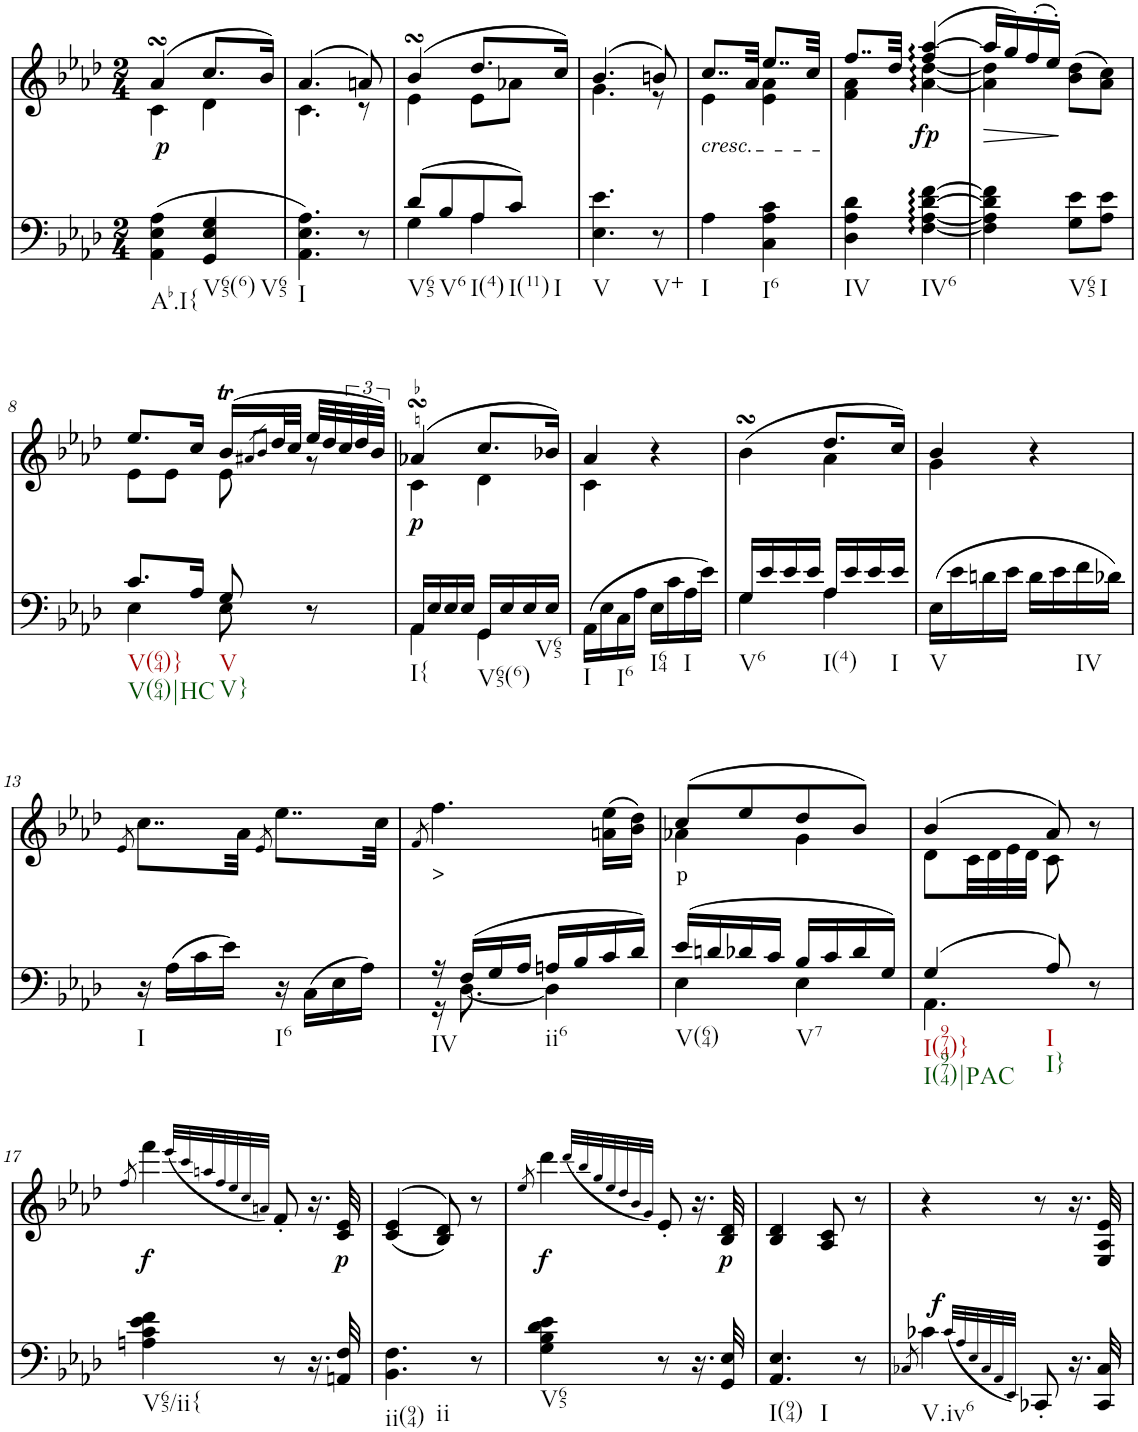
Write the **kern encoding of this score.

**kern	**dynam	**kern	**text	**dynam
*part2	*part2	*part1	*part1	*part1
*staff2	*staff2	*staff1	*staff1	*staff1
*I"Piano	*	*I"Piano	*	*
*I'Pno	*	*I'Pno	*	*
*clefF4	*	*clefG2	*	*
*k[b-e-a-d-]	*	*k[b-e-a-d-]	*	*
*A-:	*	*A-:	*	*
*M2/4	*	*M2/4	*	*
=1	=1	=1	=1	=1
*	*	*^	*	*
!LO:TX:b:t=Ab.I{	!	!	!	!	!
!	!	!	!	!	!LO:DY:b
(4AA-\ 4E-\ 4A-\	.	(4a-sSSs/	4c\	.	p
!LO:TX:b:t=V65(6)	!	!	!	!	!
!LO:TX:b:t=V65	!	!	!	!	!
4GG/ 4E-/ 4G/	.	8.cc/L	4d-\	.	.
.	.	16b-/Jk)	.	.	.
=2	=2	=2	=2	=2	=2
!LO:TX:b:t=I	!	!	!	!	!
4.AA-\ 4.E-\ 4.A-\)	.	(4.a-/	4.c\	.	.
8r	.	8an/)	8r	.	.
=3	=3	=3	=3	=3	=3
*^	*	*	*	*	*
!LO:TX:b:t=V65	!	!	!	!	!	!
(8d-/L	4G\	.	(4b-sSSS/	4e-\	.	.
!LO:TX:b:t=V6	!	!	!	!	!	!
8B-/	.	.	.	.	.	.
!LO:TX:b:t=I(4)	!	!	!	!	!	!
8A-/	4A-\	.	8.dd-/L	8e-\L	.	.
!LO:TX:b:t=I(11)	!	!	!	!	!	!
!LO:TX:b:t=I	!	!	!	!	!	!
8c/J)	.	.	.	8a-X\J	.	.
.	.	.	16cc/Jk)	.	.	.
*v	*v	*	*	*	*	*
=4	=4	=4	=4	=4	=4
!LO:TX:b:t=V	!	!	!	!	!
4.E-\ 4.e-\	.	(4.b-/	4.g\	.	.
!LO:TX:b:t=V+	!	!	!	!	!
8r	.	8bn/)	8r	.	.
=5	=5	=5	=5	=5	=5
!	!	!LO:TX:b:i:t=cresc.	!	!	!
!LO:TX:b:t=I	!	!	!	!	!
4A-\	.	8..cc/L	4e-\	.	.
.	.	32a-/Jkk	.	.	.
!LO:TX:b:t=I6	!	!	!	!	!
4C\ 4A-\ 4c\	.	8..ee-/L	4e-\ 4a-\	.	.
.	.	32cc/Jkk	.	.	.
=6	=6	=6	=6	=6	=6
!LO:TX:b:t=IV	!	!	!	!	!
4D-\ 4A-\ 4d-\	.	8..ff/L	4f\ 4a-\	.	.
.	.	32dd-/Jkk	.	.	.
!LO:TX:b:t=IV6	!	!	!	!	!
!	!	!	!	!	!LO:DY:b
[4F\ [4A-\ [4d-\ [4f\	.	(4ff/ [4aa-/	[4a-\: [4dd-\:	.	fp
=7	=7	=7	=7	=7	=7
!	!	!	!	!	!LO:HP:b
4F\] 4A-\] 4d-\] 4f\]	.	16aa-/LL]	4a-\] 4dd-\]	.	>
.	.	16gg/)	.	.	.
.	.	(16ff'/	.	.	.
.	.	16ee-'/JJ)	.	.	.
!LO:TX:b:t=V65	!	!	!	!	!
8G\ 8e-\L	.	(8b-\ 8dd-\L	4ryy	.	]
!LO:TX:b:t=I	!	!	!	!	!
8A-\ 8e-\J	.	8a-\ 8cc\J)	.	.	.
!!LO:LB:g=z	!!
=8	=8	=8	=8	=8	=8
*^	*	*	*	*	*
!LO:TX:b:t=V(64)}	!	!	!	!	!	!
!LO:TX:b:t=V(64)|HC	!	!	!	!	!	!
8.c/L	4E-\	.	8.ee-/L	8e-\L	.	.
.	.	.	.	8e-\J	.	.
16A-/Jk	.	.	16cc/Jk	.	.	.
!LO:TX:b:t=V	!	!	!	!	!	!
!LO:TX:b:t=V}	!	!	!	!	!	!
8G/	8E-\	.	(16b-T/LL	8e-\	.	.
.	.	.	8qa#X/L	.	.	.
.	.	.	8qb-/J	.	.	.
.	.	.	32dd-/L	.	.	.
.	.	.	32cc/JJJ	.	.	.
8r	8ryy	.	32ee-/LLL	8r	.	.
.	.	.	32dd-/	.	.	.
.	.	.	48cc/	.	.	.
.	.	.	48dd-/	.	.	.
.	.	.	48b-/JJJ)	.	.	.
=9	=9	=9	=9	=9	=9	=9
!LO:TX:b:t=I{	!	!	!	!	!	!
!	!	!	!LO:TURN:uacc=-	!	!	!LO:DY:b
16AA-/LL	4AA-\	.	(4a-XsSSs/	4c\	.	p
16E-/	.	.	.	.	.	.
16E-/	.	.	.	.	.	.
16E-/JJ	.	.	.	.	.	.
!LO:TX:b:t=V65(6)	!	!	!	!	!	!
16GG/LL	4GG\	.	8.cc/L	4d-\	.	.
16E-/	.	.	.	.	.	.
16E-/	.	.	.	.	.	.
!LO:TX:b:t=V65	!	!	!	!	!	!
16E-/JJ	.	.	16b-X/Jk)	.	.	.
*v	*v	*	*	*	*	*
=10	=10	=10	=10	=10	=10
!LO:TX:b:t=I	!	!	!	!	!
(16AA-\LL	.	4a-/	4c\	.	.
16E-\	.	.	.	.	.
!LO:TX:b:t=I6	!	!	!	!	!
16C\	.	.	.	.	.
16A-\JJ	.	.	.	.	.
!LO:TX:b:t=I64	!	!	!	!	!
16E-\LL	.	4r	4ryy	.	.
16c\	.	.	.	.	.
!LO:TX:b:t=I	!	!	!	!	!
16A-\	.	.	.	.	.
16e-\JJ)	.	.	.	.	.
=11	=11	=11	=11	=11	=11
*^	*	*	*	*	*
!LO:TX:b:t=V6	!	!	!	!	!	!
16G/LL	4G\	.	(4b-sSSS\	4ryy	.	.
16e-/	.	.	.	.	.	.
16e-/	.	.	.	.	.	.
16e-/JJ	.	.	.	.	.	.
!LO:TX:b:t=I(4)	!	!	!	!	!	!
16A-/LL	4A-\	.	8.dd-/L	4a-\	.	.
16e-/	.	.	.	.	.	.
16e-/	.	.	.	.	.	.
!LO:TX:b:t=I	!	!	!	!	!	!
16e-/JJ	.	.	16cc/Jk)	.	.	.
*v	*v	*	*	*	*	*
=12	=12	=12	=12	=12	=12
!LO:TX:b:t=V	!	!	!	!	!
(16E-\LL	.	4b-/	4g\	.	.
16e-\	.	.	.	.	.
16dn\	.	.	.	.	.
16e-\JJ	.	.	.	.	.
16d\LL	.	4r	4ryy	.	.
16e-\	.	.	.	.	.
!LO:TX:b:t=IV	!	!	!	!	!
16f\	.	.	.	.	.
16d-X\JJ)	.	.	.	.	.
*	*	*v	*v	*	*
!!LO:LB:g=z
=13	=13	=13	=13	=13
.	.	8qe-/	.	.
!LO:TX:b:t=I	!	!	!	!
16r	.	8..cc\L	.	.
(16A-\LL	.	.	.	.
16c\	.	.	.	.
16e-\JJ)	.	.	.	.
.	.	32a-\Jkk	.	.
.	.	8qe-/	.	.
!LO:TX:b:t=I6	!	!	!	!
16r	.	8..ee-\L	.	.
(16C\LL	.	.	.	.
16E-\	.	.	.	.
16A-\JJ)	.	.	.	.
.	.	32cc\Jkk	.	.
=14	=14	=14	=14	=14
.	.	8qf/	.	.
*^	*	*	*	*
!LO:TX:b:t=IV	!	!	!	!	!
!	!	!	!	!LO:LY:b	!
16r	16r	.	4.ff\	>	.
(16F/LL	[8.D-\	.	.	.	.
16G/	.	.	.	.	.
16A-/JJ	.	.	.	.	.
!LO:TX:b:t=ii6	!	!	!	!	!
16An/LL	4D-\]	.	.	.	.
16B-/	.	.	.	.	.
16c/	.	.	(16an\ 16ee-\LL	.	.
16d-/JJ)	.	.	16b-\ 16dd-\JJ)	.	.
=15	=15	=15	=15	=15	=15
*	*	*	*^	*	*
!LO:TX:b:t=V(64)	!	!	!	!	!	!
!	!	!	!	!	!LO:LY:b	!
(16e-/LL	4E-\	.	(8cc/L	4a-X\	p	.
16dn/	.	.	.	.	.	.
16d-X/	.	.	8ee-/	.	.	.
16c/JJ	.	.	.	.	.	.
!LO:TX:b:t=V7	!	!	!	!	!	!
16B-/LL	4E-\	.	8dd-/	4g\	.	.
16c/	.	.	.	.	.	.
16d-/	.	.	8b-/J)	.	.	.
16G/JJ)	.	.	.	.	.	.
=16	=16	=16	=16	=16	=16	=16
!LO:TX:b:t=I(974)}	!	!	!	!	!	!
!LO:TX:b:t=I(974)|PAC	!	!	!	!	!	!
(4G/	4.AA-\	.	(4b-/	8d-\L	.	.
.	.	.	.	32c\LL	.	.
.	.	.	.	32d-\	.	.
.	.	.	.	32e-\	.	.
.	.	.	.	32d-\JJJ	.	.
!LO:TX:b:t=I	!	!	!	!	!	!
!LO:TX:b:t=I}	!	!	!	!	!	!
8A-/)	.	.	8a-/)	8c\	.	.
8r	8ryy	.	8r	8ryy	.	.
*v	*v	*	*	*	*	*
*	*	*v	*v	*	*
!!LO:LB:g=z
=17	=17	=17	=17	=17
.	.	8qff/	.	.
!LO:TX:b:t=V65/ii{	!	!	!	!
!	!	!	!	!LO:DY:b
4An\ 4c\ 4e-\ 4f\	.	4fff\	.	f
.	.	(32qeee-/LLL	.	.
.	.	32qccc/	.	.
.	.	32qaan/	.	.
.	.	32qff/	.	.
.	.	32qee-/	.	.
.	.	32qcc/	.	.
.	.	32qan/JJJ)	.	.
8r	.	8f'/	.	.
16.r	.	16.r	.	.
!	!	!	!	!LO:DY:b
32AAn/ 32F/	.	32c/ 32e-/	.	p
=18	=18	=18	=18	=18
!LO:TX:b:t=ii(94)	!	!	!	!
!LO:TX:b:t=ii	!	!	!	!
4.BB-\ 4.F\	.	(>(4c/ 4e-/	.	.
.	.	8B-/ 8d-/))	.	.
8r	.	8r	.	.
=19	=19	=19	=19	=19
.	.	8qee-/	.	.
!LO:TX:b:t=V65	!	!	!	!
!	!	!	!	!LO:DY:b
4G\ 4B-\ 4d-\ 4e-\	.	4ddd-\	.	f
.	.	(32qddd-/LLL	.	.
.	.	32qbb-/	.	.
.	.	32qgg/	.	.
.	.	32qee-/	.	.
.	.	32qdd-/	.	.
.	.	32qb-/	.	.
.	.	32qg/JJJ)	.	.
8r	.	8e-'/	.	.
16.r	.	16.r	.	.
!	!	!	!	!LO:DY:b
32GG/ 32E-/	.	32B-/ 32d-/	.	p
=20	=20	=20	=20	=20
!LO:TX:b:t=I(94)	!	!	!	!
!LO:TX:b:t=I	!	!	!	!
4.AA-/ 4.E-/	.	4B-/ 4d-/	.	.
.	.	8A-/ 8c/	.	.
8r	.	8r	.	.
=21	=21	=21	=21	=21
8qC-X/	.	.	.	.
!LO:TX:b:t=V.iv6	!	!	!	!
!	!LO:DY:a	!	!	!
4c-X\	f	4r	.	.
(32qc-/LLL	.	.	.	.
32qA-/	.	.	.	.
32qE-/	.	.	.	.
32qC-/	.	.	.	.
32qAA-/	.	.	.	.
32qEE-/JJJ)	.	.	.	.
8CC-X'/	.	8r	.	.
16.r	.	16.r	.	.
32CC-/ 32C-/	.	32E-/ 32A-/ 32e-/	.	.
=	=	=	=	=
*-	*-	*-	*-	*-
